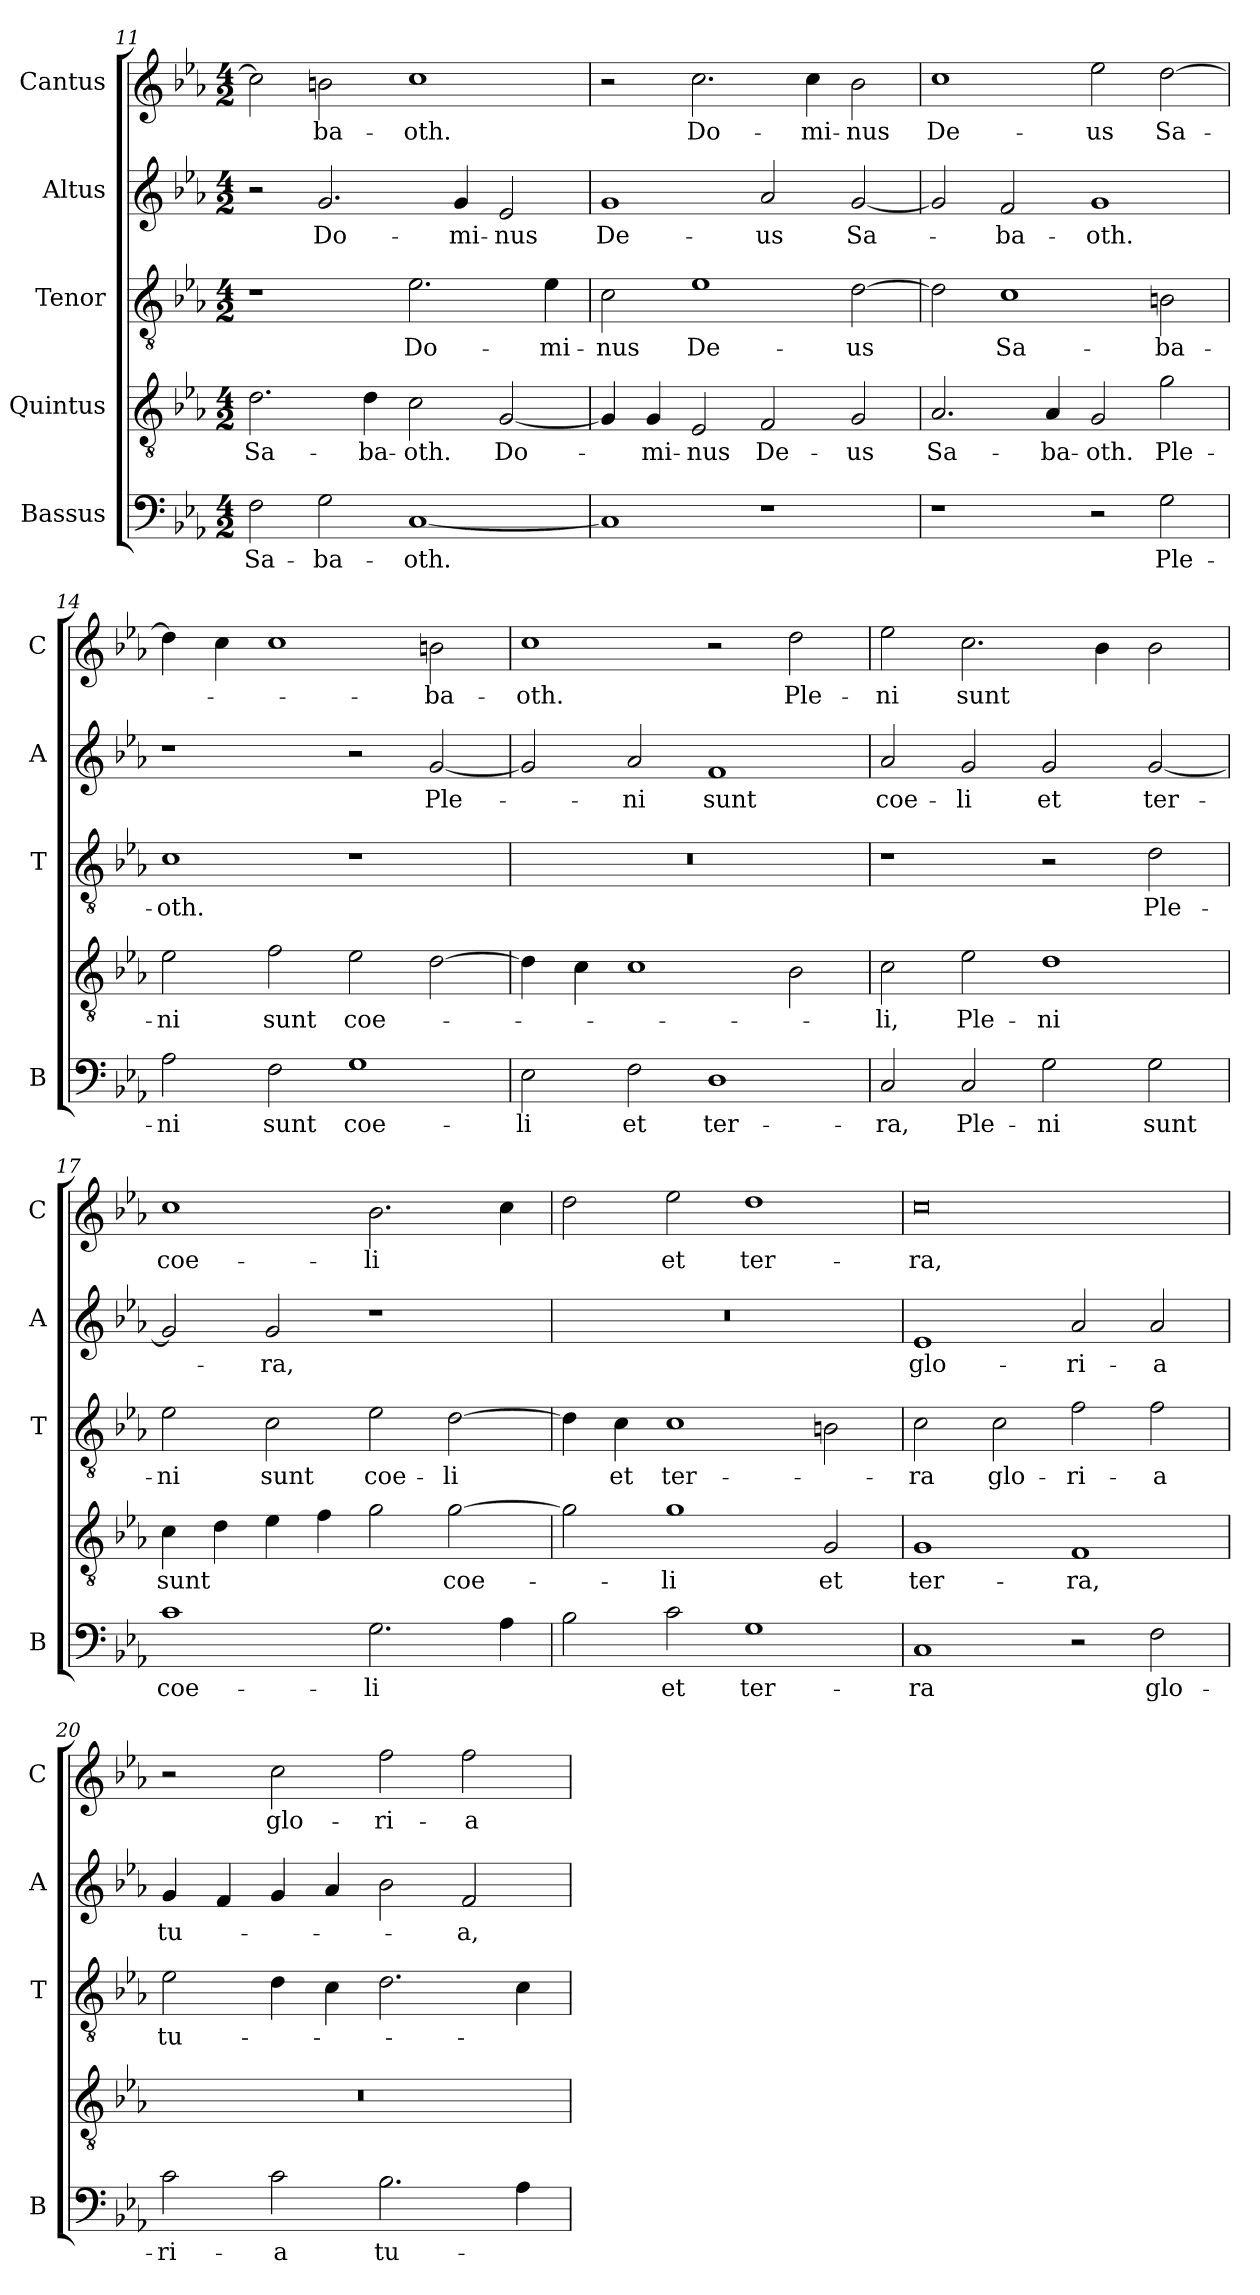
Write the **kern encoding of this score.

**kern	**text	**kern	**text	**kern	**text	**kern	**text	**kern	**text
*part5	*part5	*part4	*part4	*part3	*part3	*part2	*part2	*part1	*part1
*staff5	*staff5	*staff4	*staff4	*staff3	*staff3	*staff2	*staff2	*staff1	*staff1
*I"Bassus	*	*I"Quintus	*	*I"Tenor	*	*I"Altus	*	*I"Cantus	*
*I'B	*	*	*	*I'T	*	*I'A	*	*I'C	*
*clefF4	*	*clefGv2	*	*clefGv2	*	*clefG2	*	*clefG2	*
*k[b-e-a-]	*	*k[b-e-a-]	*	*k[b-e-a-]	*	*k[b-e-a-]	*	*k[b-e-a-]	*
*E-:	*	*E-:	*	*E-:	*	*E-:	*	*E-:	*
*M4/2	*	*M4/2	*	*M4/2	*	*M4/2	*	*M4/2	*
=11	=11	=11	=11	=11	=11	=11	=11	=11	=11
!	!LO:LY:b	!	!LO:LY:b	!	!	!	!	!	!
2F\	Sa-	2.d\	Sa-	1r	.	2r	.	2cc\]	.
!	!LO:LY:b	!	!	!	!	!	!LO:LY:b	!	!LO:LY:b
2G\	-ba-	.	.	.	.	2.g/	Do-	2bn\	-ba-
!	!	!	!LO:LY:b	!	!	!	!	!	!
.	.	4d\	-ba-	.	.	.	.	.	.
!	!LO:LY:b	!	!LO:LY:b	!	!LO:LY:b	!	!	!	!LO:LY:b
[1C	-oth.	2c\	-oth.	2.e-\	Do-	.	.	1cc	-oth.
!	!	!	!	!	!	!	!LO:LY:b	!	!
.	.	.	.	.	.	4g/	-mi-	.	.
!	!	!	!LO:LY:b	!	!	!	!LO:LY:b	!	!
.	.	[2G/	Do-	.	.	2e-/	-nus	.	.
!	!	!	!	!	!LO:LY:b	!	!	!	!
.	.	.	.	4e-\	-mi-	.	.	.	.
=12	=12	=12	=12	=12	=12	=12	=12	=12	=12
!	!	!	!	!	!LO:LY:b	!	!LO:LY:b	!	!
1C]	.	4G/]	.	2c\	-nus	1g	De-	2r	.
!	!	!	!LO:LY:b	!	!	!	!	!	!
.	.	4G/	-mi-	.	.	.	.	.	.
!	!	!	!LO:LY:b	!	!LO:LY:b	!	!	!	!LO:LY:b
.	.	2E-/	-nus	1e-	De-	.	.	2.cc\	Do-
!	!	!	!LO:LY:b	!	!	!	!LO:LY:b	!	!
1r	.	2F/	De-	.	.	2a-/	-us	.	.
!	!	!	!	!	!	!	!	!	!LO:LY:b
.	.	.	.	.	.	.	.	4cc\	-mi-
!	!	!	!LO:LY:b	!	!LO:LY:b	!	!LO:LY:b	!	!LO:LY:b
.	.	2G/	-us	[2d\	-us	[2g/	Sa-	2b-\	-nus
=13	=13	=13	=13	=13	=13	=13	=13	=13	=13
!	!	!	!LO:LY:b	!	!	!	!	!	!LO:LY:b
1r	.	2.A-/	Sa-	2d\]	.	2g/]	.	1cc	De-
!	!	!	!	!	!LO:LY:b	!	!LO:LY:b	!	!
.	.	.	.	1c	Sa-	2f/	-ba-	.	.
!	!	!	!LO:LY:b	!	!	!	!	!	!
.	.	4A-/	-ba-	.	.	.	.	.	.
!	!	!	!LO:LY:b	!	!	!	!LO:LY:b	!	!LO:LY:b
2r	.	2G/	-oth.	.	.	1g	-oth.	2ee-\	-us
!	!LO:LY:b	!	!LO:LY:b	!	!LO:LY:b	!	!	!	!LO:LY:b
2G\	Ple-	2g\	Ple-	2Bn\	-ba-	.	.	[2dd\	Sa-
!!LO:LB:g=z
=14	=14	=14	=14	=14	=14	=14	=14	=14	=14
!	!LO:LY:b	!	!LO:LY:b	!	!LO:LY:b	!	!	!	!
2A-\	-ni	2e-\	-ni	1c	-oth.	1r	.	4dd\]	.
.	.	.	.	.	.	.	.	4cc\	.
!	!LO:LY:b	!	!LO:LY:b	!	!	!	!	!	!
2F\	sunt	2f\	sunt	.	.	.	.	1cc	.
!	!LO:LY:b	!	!LO:LY:b	!	!	!	!	!	!
1G	coe-	2e-\	coe-	1r	.	2r	.	.	.
!	!	!	!	!	!	!	!LO:LY:b	!	!LO:LY:b
.	.	[2d\	.	.	.	[2g/	Ple-	2bn\	-ba-
=15	=15	=15	=15	=15	=15	=15	=15	=15	=15
!	!LO:LY:b	!	!	!	!	!	!	!	!LO:LY:b
2E-\	-li	4d\]	.	0r	.	2g/]	.	1cc	-oth.
.	.	4c\	.	.	.	.	.	.	.
!	!LO:LY:b	!	!	!	!	!	!LO:LY:b	!	!
2F\	et	1c	.	.	.	2a-/	-ni	.	.
!	!LO:LY:b	!	!	!	!	!	!LO:LY:b	!	!
1D	ter-	.	.	.	.	1f	sunt	2r	.
!	!	!	!	!	!	!	!	!	!LO:LY:b
.	.	2B-\	.	.	.	.	.	2dd\	Ple-
=16	=16	=16	=16	=16	=16	=16	=16	=16	=16
!	!LO:LY:b	!	!LO:LY:b	!	!	!	!LO:LY:b	!	!LO:LY:b
2C/	-ra,	2c\	-li,	1r	.	2a-/	coe-	2ee-\	-ni
!	!LO:LY:b	!	!LO:LY:b	!	!	!	!LO:LY:b	!	!LO:LY:b
2C/	Ple-	2e-\	Ple-	.	.	2g/	-li	2.cc\	sunt
!	!LO:LY:b	!	!LO:LY:b	!	!	!	!LO:LY:b	!	!
2G\	-ni	1d	-ni	2r	.	2g/	et	.	.
.	.	.	.	.	.	.	.	4b-\	.
!	!LO:LY:b	!	!	!	!LO:LY:b	!	!LO:LY:b	!	!
2G\	sunt	.	.	2d\	Ple-	[2g/	ter-	2b-\	.
=17	=17	=17	=17	=17	=17	=17	=17	=17	=17
!	!LO:LY:b	!	!LO:LY:b	!	!LO:LY:b	!	!	!	!LO:LY:b
1c	coe-	4c\	sunt	2e-\	-ni	2g/]	.	1cc	coe-
.	.	4d\	.	.	.	.	.	.	.
!	!	!	!	!	!LO:LY:b	!	!LO:LY:b	!	!
.	.	4e-\	.	2c\	sunt	2g/	-ra,	.	.
.	.	4f\	.	.	.	.	.	.	.
!	!LO:LY:b	!	!	!	!LO:LY:b	!	!	!	!LO:LY:b
2.G\	-li	2g\	.	2e-\	coe-	1r	.	2.b-\	-li
!	!	!	!LO:LY:b	!	!LO:LY:b	!	!	!	!
.	.	[2g\	coe-	[2d\	-li	.	.	.	.
4A-\	.	.	.	.	.	.	.	4cc\	.
!!LO:LB:g=z
=18	=18	=18	=18	=18	=18	=18	=18	=18	=18
2B-\	.	2g\]	.	4d\]	.	0r	.	2dd\	.
!	!	!	!	!	!LO:LY:b	!	!	!	!
.	.	.	.	4c\	et	.	.	.	.
!	!LO:LY:b	!	!LO:LY:b	!	!LO:LY:b	!	!	!	!LO:LY:b
2c\	et	1g	-li	1c	ter-	.	.	2ee-\	et
!	!LO:LY:b	!	!	!	!	!	!	!	!LO:LY:b
1G	ter-	.	.	.	.	.	.	1dd	ter-
!	!	!	!LO:LY:b	!	!	!	!	!	!
.	.	2G/	et	2Bn\	.	.	.	.	.
=19	=19	=19	=19	=19	=19	=19	=19	=19	=19
!	!LO:LY:b	!	!LO:LY:b	!	!LO:LY:b	!	!LO:LY:b	!	!LO:LY:b
1C	-ra	1G	ter-	2c\	-ra	1e-	glo-	0cc	-ra,
!	!	!	!	!	!LO:LY:b	!	!	!	!
.	.	.	.	2c\	glo-	.	.	.	.
!	!	!	!LO:LY:b	!	!LO:LY:b	!	!LO:LY:b	!	!
2r	.	1F	-ra,	2f\	-ri-	2a-/	-ri-	.	.
!	!LO:LY:b	!	!	!	!LO:LY:b	!	!LO:LY:b	!	!
2F\	glo-	.	.	2f\	-a	2a-/	-a	.	.
=20	=20	=20	=20	=20	=20	=20	=20	=20	=20
!	!LO:LY:b	!	!	!	!LO:LY:b	!	!LO:LY:b	!	!
2c\	-ri-	0r	.	2e-\	tu-	4g/	tu-	2r	.
.	.	.	.	.	.	4f/	.	.	.
!	!LO:LY:b	!	!	!	!	!	!	!	!LO:LY:b
2c\	-a	.	.	4d\	.	4g/	.	2cc\	glo-
.	.	.	.	4c\	.	4a-/	.	.	.
!	!LO:LY:b	!	!	!	!	!	!	!	!LO:LY:b
2.B-\	tu-	.	.	2.d\	.	2b-\	.	2ff\	-ri-
!	!	!	!	!	!	!	!LO:LY:b	!	!LO:LY:b
.	.	.	.	.	.	2f/	-a,	2ff\	-a
4A-\	.	.	.	4c\	.	.	.	.	.
=	=	=	=	=	=	=	=	=	=
*-	*-	*-	*-	*-	*-	*-	*-	*-	*-
